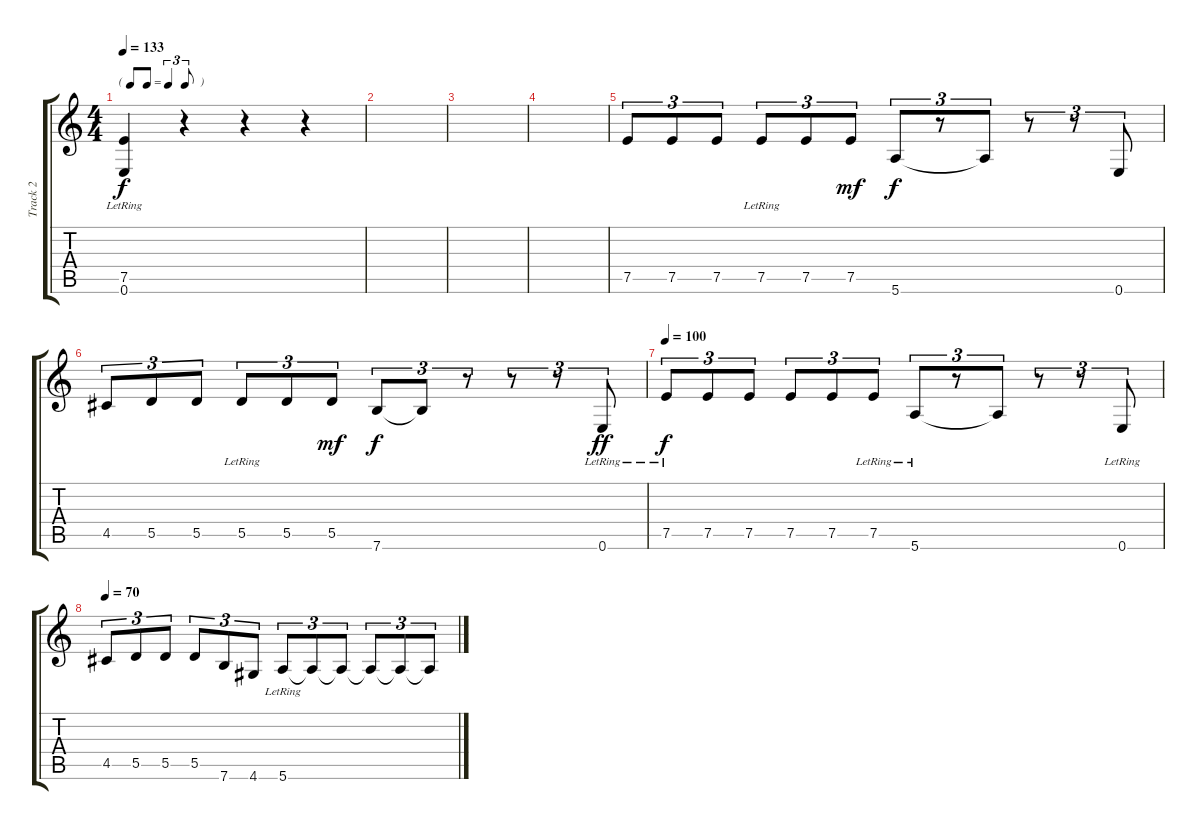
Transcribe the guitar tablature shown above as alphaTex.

\track ("Track 2" "Track 2") {instrument synthbass2}
\staff {score tabs}
\tuning (E4 B3 G3 D3 A2 E2) {hide}
\ts (4 4)
\tf triplet8th
\tempo 133
\clef g2
\ks c
(7.5{lr} 0.6).4{dy f} r.4 r.4 r.4 |
|
|
|
7.5.8{tu (3 2)} 7.5.8{tu (3 2)} 7.5.8{tu (3 2)} 7.5{lr}.8{tu (3 2)} 7.5.8{tu (3 2)} 7.5.8{tu (3 2) dy mf} 5.6.8{tu (3 2) dy f} r.8{tu (3 2)} 5.6{t}.8{tu (3 2)} r.8{tu (3 2)} r.8{tu (3 2)} 0.6.8{tu (3 2)} |
4.5.8{tu (3 2)} 5.5.8{tu (3 2)} 5.5.8{tu (3 2)} 5.5{lr}.8{tu (3 2)} 5.5.8{tu (3 2)} 5.5.8{tu (3 2) dy mf} 7.6.8{tu (3 2) dy f} 7.6{t}.8{tu (3 2)} r.8{tu (3 2)} r.8{tu (3 2)} r.8{tu (3 2)} 0.6{lr}.8{tu (3 2) dy ff} |
\tempo 100
7.5{lr}.8{tu (3 2) dy f} 7.5.8{tu (3 2)} 7.5.8{tu (3 2)} 7.5.8{tu (3 2)} 7.5.8{tu (3 2)} 7.5{lr}.8{tu (3 2)} 5.6{lr}.8{tu (3 2)} r.8{tu (3 2)} 5.6{t}.8{tu (3 2)} r.8{tu (3 2)} r.8{tu (3 2)} 0.6{lr}.8{tu (3 2)} |
\tempo 70
4.5.8{tu (3 2)} 5.5.8{tu (3 2)} 5.5.8{tu (3 2)} 5.5.8{tu (3 2)} 7.6.8{tu (3 2)} 4.6.8{tu (3 2)} 5.6{lr}.8{tu (3 2)} 5.6{t}.8{tu (3 2)} 5.6{t}.8{tu (3 2)} 5.6{t}.8{tu (3 2)} 5.6{t}.8{tu (3 2)} 5.6{t}.8{tu (3 2)}
